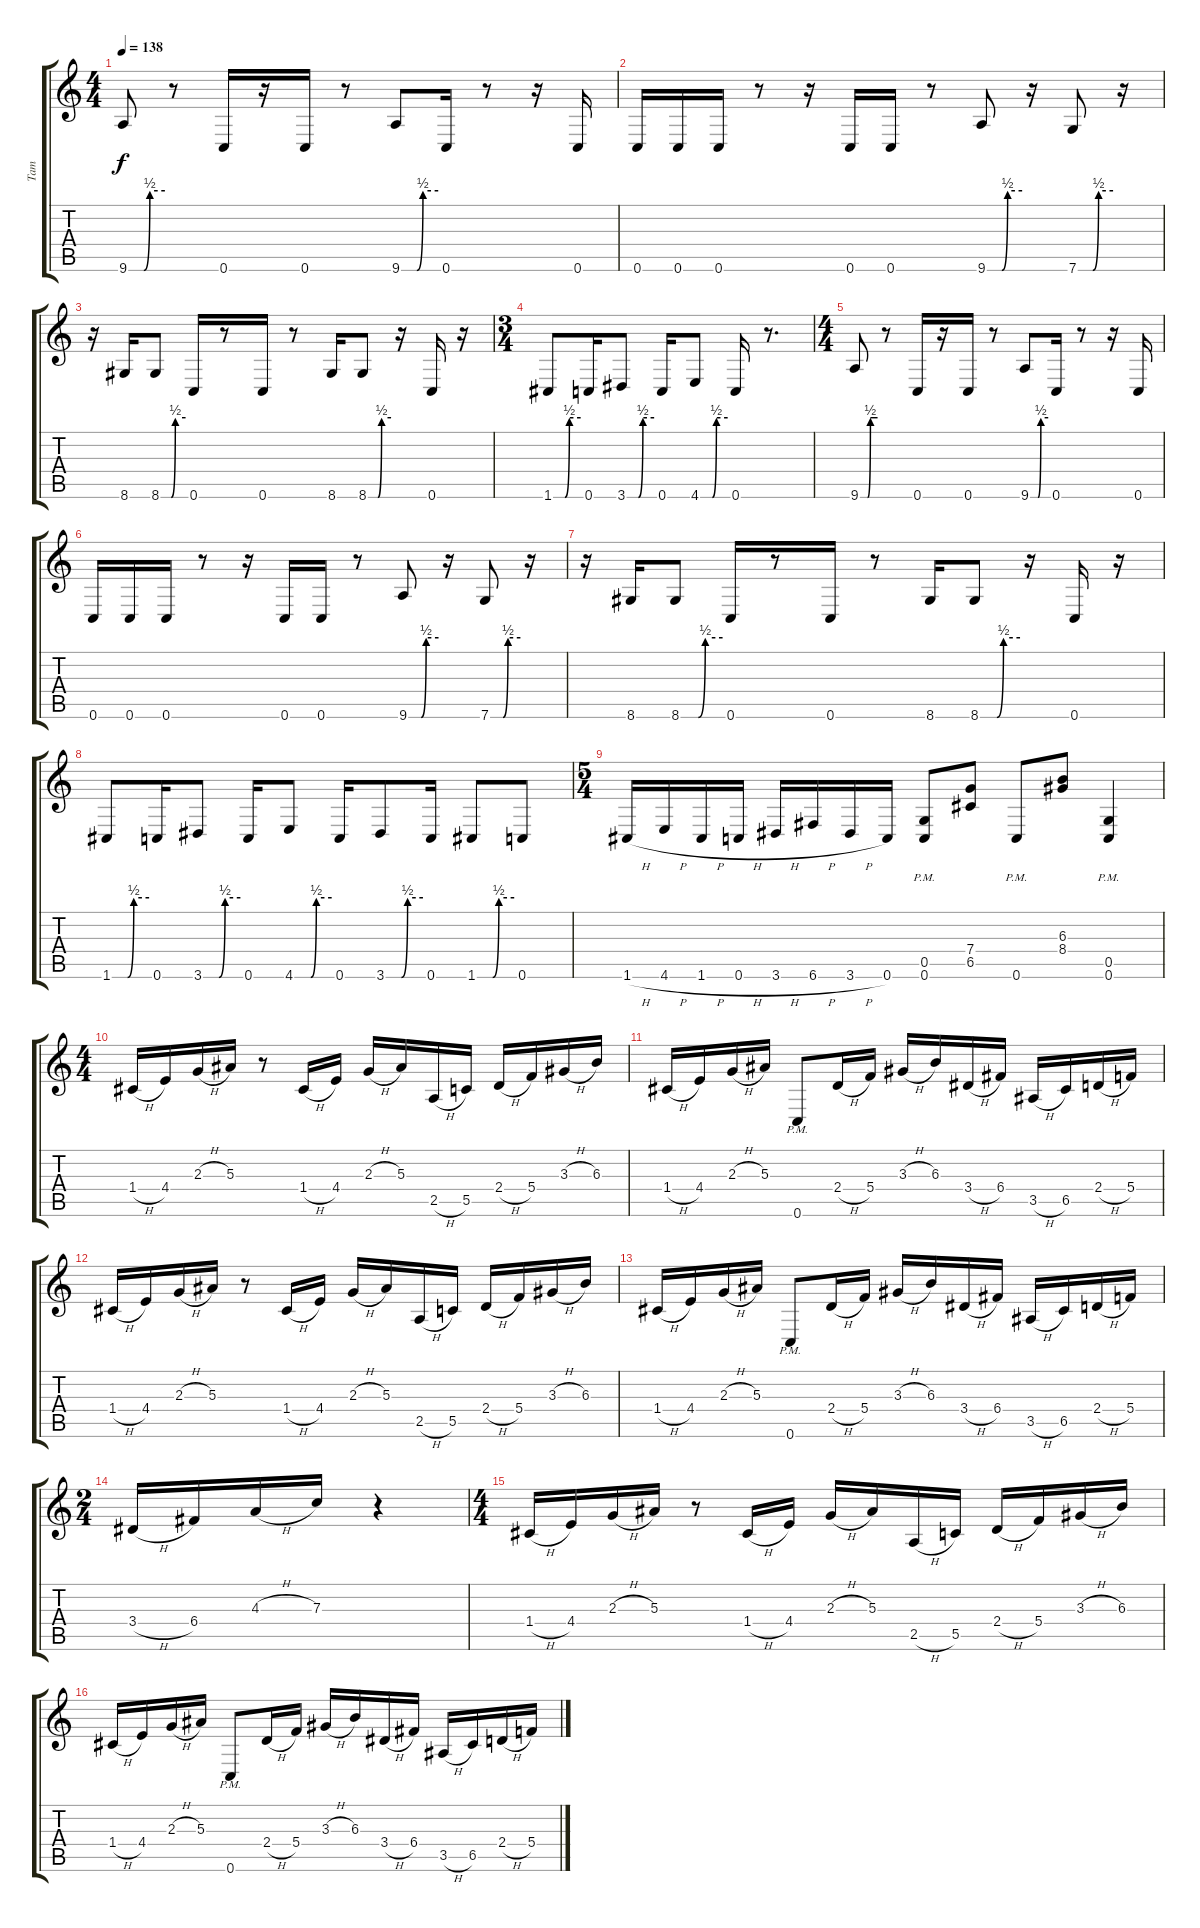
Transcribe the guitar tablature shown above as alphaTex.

\track ("Tam" "Tam") {instrument overdrivenguitar}
\staff {score tabs}
\tuning (D4 A3 F3 C3 G2 C2) {hide}
\ts (4 4)
\tempo 138
\clef g2
\ks c
9.6{be (custom 0 0 5 0 15 0 25 0 35 2 60 2)}.8{dy f} r.8 0.6.16 r.16 0.6.16 r.8 9.6{be (custom 0 0 5 0 15 0 25 0 35 2 60 2)}.8 0.6.16 r.8 r.16 0.6.16 |
0.6.16 0.6.16 0.6.16 r.8 r.16 0.6.16 0.6.16 r.8 9.6{be (custom 0 0 5 0 15 0 25 0 35 2 60 2)}.8 r.16 7.6{be (custom 0 0 15 0 25 0 35 2 60 2)}.8 r.16 |
r.16 8.6.16 8.6{be (custom 0 0 15 0 25 0 35 2 60 2)}.8 0.6.16 r.8 0.6.16 r.8 8.6.16 8.6{be (custom 0 0 15 0 25 0 35 2 60 2)}.8 r.16 0.6.16 r.16 |
\ts (3 4)
1.6{be (custom 0 0 15 0 25 0 35 2 60 2)}.8 0.6.16 3.6{be (custom 0 0 15 0 25 0 35 2 60 2)}.8 0.6.16 4.6{be (custom 0 0 15 0 26 0 35 2 60 2)}.8 0.6.16 r.8{d} |
\ts (4 4)
9.6{be (custom 0 0 5 0 15 0 25 0 35 2 60 2)}.8 r.8 0.6.16 r.16 0.6.16 r.8 9.6{be (custom 0 0 5 0 15 0 25 0 35 2 60 2)}.8 0.6.16 r.8 r.16 0.6.16 |
0.6.16 0.6.16 0.6.16 r.8 r.16 0.6.16 0.6.16 r.8 9.6{be (custom 0 0 5 0 15 0 25 0 35 2 60 2)}.8 r.16 7.6{be (custom 0 0 15 0 25 0 35 2 60 2)}.8 r.16 |
r.16 8.6.16 8.6{be (custom 0 0 15 0 25 0 35 2 60 2)}.8 0.6.16 r.8 0.6.16 r.8 8.6.16 8.6{be (custom 0 0 15 0 25 0 35 2 60 2)}.8 r.16 0.6.16 r.16 |
1.6{be (custom 0 0 15 0 25 0 35 2 60 2)}.8 0.6.16 3.6{be (custom 0 0 15 0 25 0 35 2 60 2)}.8 0.6.16 4.6{be (custom 0 0 15 0 26 0 35 2 60 2)}.8 0.6.16 3.6{be (custom 0 0 15 0 25 0 35 2 60 2)}.8 0.6.16 1.6{be (custom 0 0 15 0 25 0 35 2 60 2)}.8 0.6.8 |
\ts (5 4)
1.6{h}.16 4.6{h}.16 1.6{h}.16 0.6{h}.16 3.6{h}.16 6.6{h}.16 3.6{h}.16 0.6.16 (0.5{pm} 0.6{pm}).8 (7.4 6.5).8 0.6{pm}.8 (6.3 8.4).8 (0.5{pm} 0.6{pm}).4 |
\ts (4 4)
1.4{h}.16 4.4.16 2.3{h}.16 5.3.16 r.8 1.4{h}.16 4.4.16 2.3{h}.16 5.3.16 2.5{h}.16 5.5.16 2.4{h}.16 5.4.16 3.3{h}.16 6.3.16 |
1.4{h}.16 4.4.16 2.3{h}.16 5.3.16 0.6{pm}.8 2.4{h}.16 5.4.16 3.3{h}.16 6.3.16 3.4{h}.16 6.4.16 3.5{h}.16 6.5.16 2.4{h}.16 5.4.16 |
1.4{h}.16 4.4.16 2.3{h}.16 5.3.16 r.8 1.4{h}.16 4.4.16 2.3{h}.16 5.3.16 2.5{h}.16 5.5.16 2.4{h}.16 5.4.16 3.3{h}.16 6.3.16 |
1.4{h}.16 4.4.16 2.3{h}.16 5.3.16 0.6{pm}.8 2.4{h}.16 5.4.16 3.3{h}.16 6.3.16 3.4{h}.16 6.4.16 3.5{h}.16 6.5.16 2.4{h}.16 5.4.16 |
\ts (2 4)
3.4{h}.16 6.4.16 4.3{h}.16 7.3.16 r.4 |
\ts (4 4)
1.4{h}.16 4.4.16 2.3{h}.16 5.3.16 r.8 1.4{h}.16 4.4.16 2.3{h}.16 5.3.16 2.5{h}.16 5.5.16 2.4{h}.16 5.4.16 3.3{h}.16 6.3.16 |
1.4{h}.16 4.4.16 2.3{h}.16 5.3.16 0.6{pm}.8 2.4{h}.16 5.4.16 3.3{h}.16 6.3.16 3.4{h}.16 6.4.16 3.5{h}.16 6.5.16 2.4{h}.16 5.4.16
